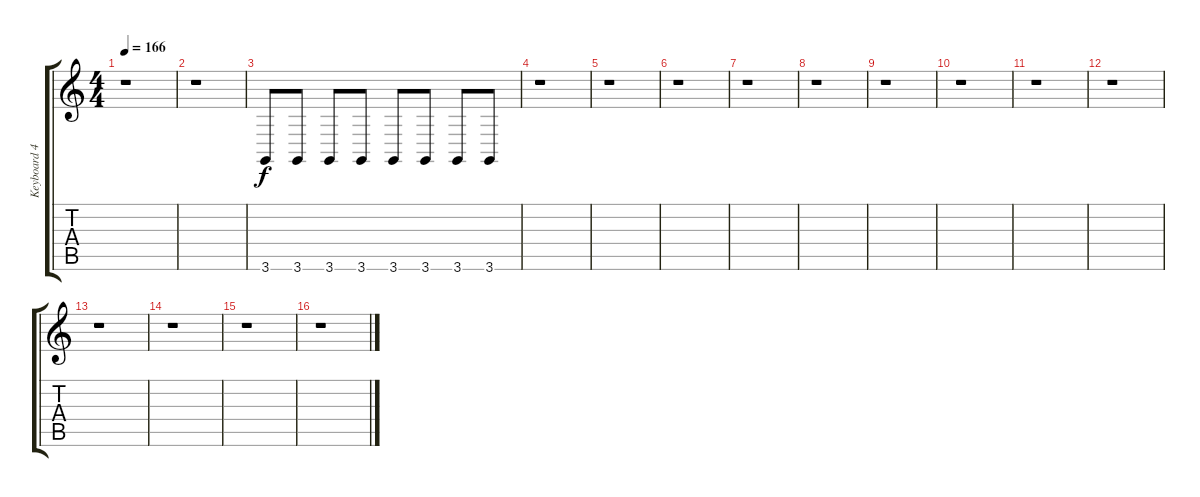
\track ("Keyboard 4" "Keyboard 4") {instrument acousticgrandpiano}
\staff {score tabs}
\tuning (E4 B3 G3 D3 A2 E2) {hide}
\ts (4 4)
\tempo 166
\clef g2
\ks c
r.1{dy f} |
r.1 |
3.6.8 3.6.8 3.6.8 3.6.8 3.6.8 3.6.8 3.6.8 3.6.8 |
r.1 |
r.1 |
r.1 |
r.1 |
r.1 |
r.1 |
r.1 |
r.1 |
r.1 |
r.1 |
r.1 |
r.1 |
r.1
